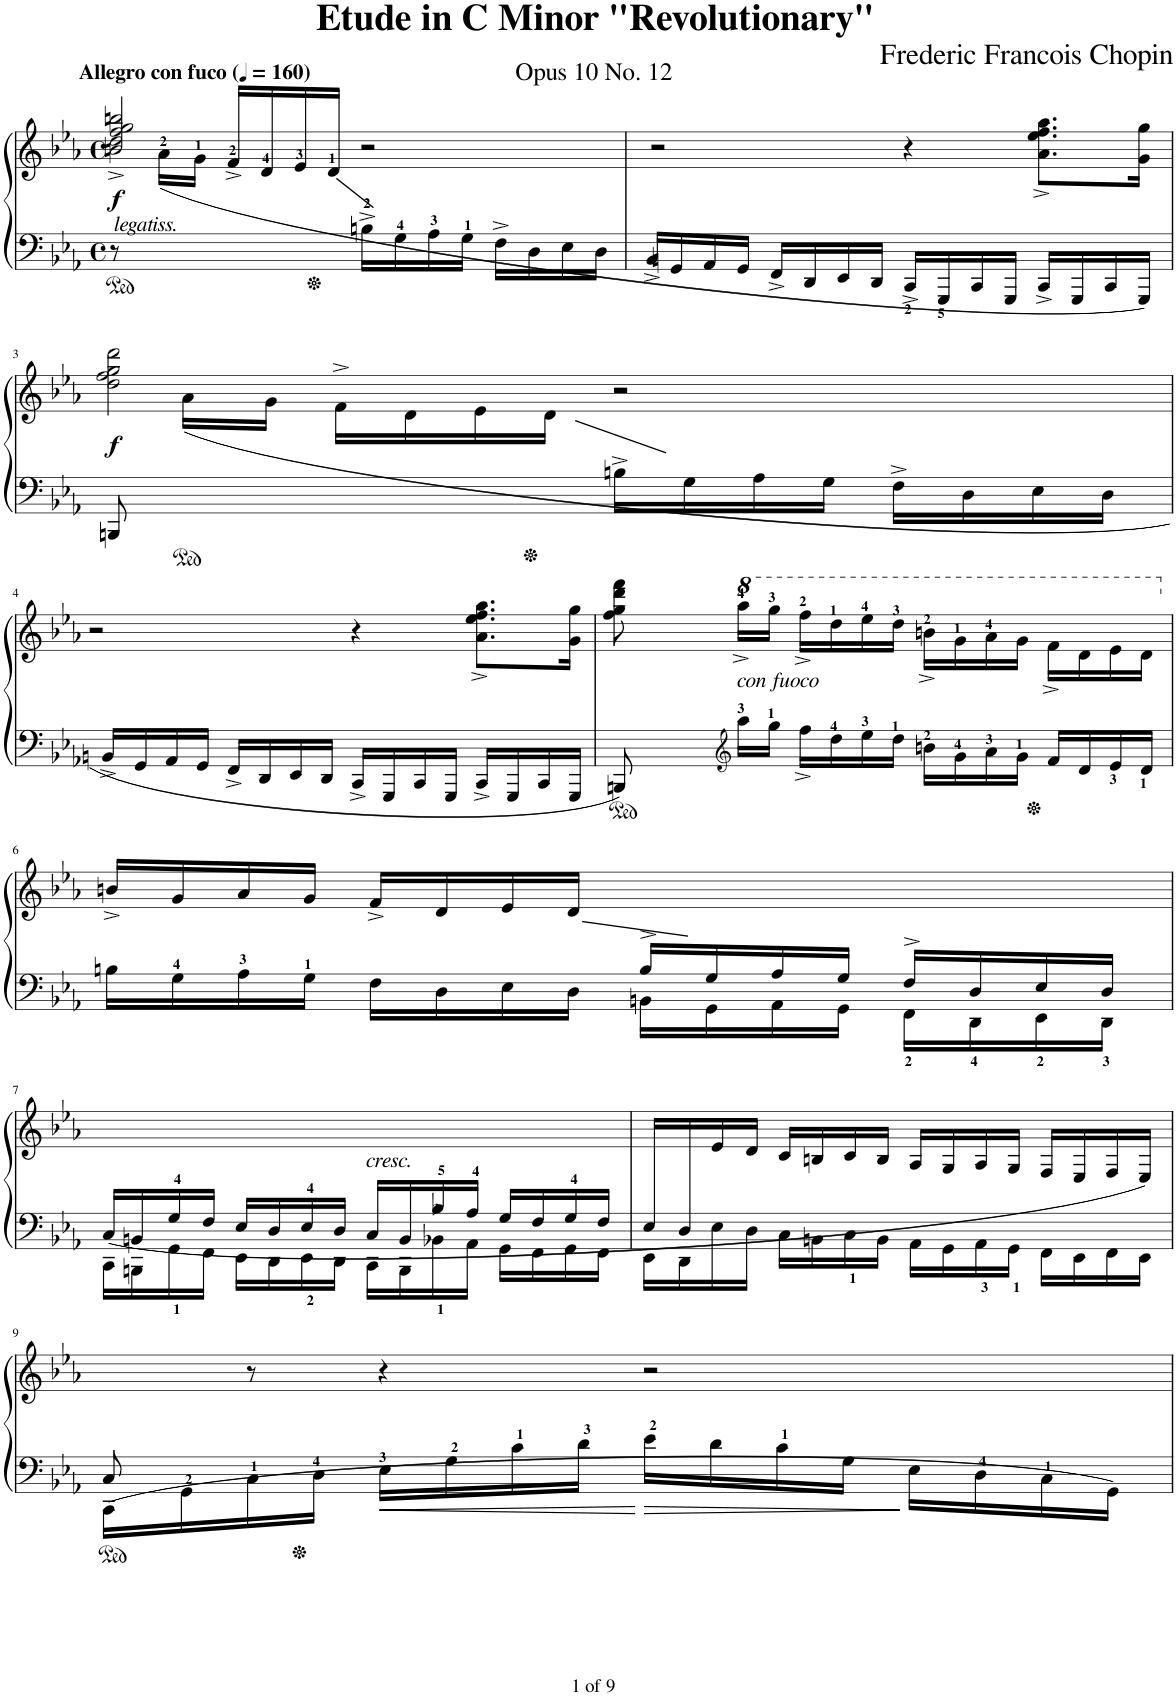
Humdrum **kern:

**kern	**kern	**dynam
*part1	*part1	*part1
*staff2	*staff1	*staff1/2
*I"ピアノ, MIDI	*	*
*clefF4	*clefG2	*
*k[b-e-a-]	*k[b-e-a-]	*
*M4/4	*M4/4	*
*met(c)	*met(c)	*
*MM160	*MM160	*
*ped	*	*
=1	=1	=1
*^	*^	*
*	*^	*	*^	*
*	*	*	*	*	*^	*
!	!	!	!LO:TX:b:i:t=legatiss.	!	!	!	!
!	!	!	!LO:TX:a:B:t=Allegro con fuco	!	!	!	!
!	!	!	!	!	!	!	!LO:DY:b
8r	8ryy	8ryy	2bn/^ 2dd/^ 2ff/^ 2gg/^ 2bbn/^	8ryy	8ryy	8.ryy	f
4.ryy	16.ryy	16ryy	.	(<16a-\LL	16.a-	.	.
.	.	16.ryy	.	16g\JJ	.	16.g	.
.	32ryy	.	.	.	32ryy	.	.
.	16.ryy	.	.	16f^</LL	16.f	.	.
.	.	32ryy	.	.	.	32ryy	.
.	.	16.ryy	.	16d/	.	16.d	.
.	32ryy	.	.	.	32ryy	.	.
.	16.ryy	.	.	16e-/	16.e-	.	.
.	.	32ryy	.	.	.	32ryy	.
*	*	*	*Xped	*	*	*	*
.	.	16.ryy	.	16d/JJ	.	16.d	.
.	32ryy	.	.	.	2ryy	.	.
16Bn^>\LL	16.B	.	2r	2ryy	.	.	.
.	.	32ryy	.	.	.	4...ryy	.
16G\	.	16.G	.	.	.	.	.
.	32ryy	.	.	.	.	.	.
16A-\	16.A-	.	.	.	.	.	.
.	.	32ryy	.	.	.	.	.
16G\JJ	.	16.G	.	.	.	.	.
.	32ryy	.	.	.	.	.	.
16F^\LL	16.F	.	.	.	.	.	.
.	.	32ryy	.	.	.	.	.
16D\	.	16.D	.	.	.	.	.
.	32ryy	.	.	.	.	.	.
16E-\	16.E-	.	.	.	.	.	.
.	.	32ryy	.	.	.	.	.
16D\JJ	.	[16D	.	.	.	.	.
.	32ryy	.	.	.	32ryy	.	.
*	*	*	*v	*v	*v	*v	*
=2	=2	=2	=2	=2
16BBn^</LL	16.BB	32D]	2r	.
.	.	32ryy	.	.
16GG/	.	16.GG	.	.
.	32ryy	.	.	.
16AA-/	16.AA-	.	.	.
.	.	32ryy	.	.
16GG/JJ	.	16.GG	.	.
.	32ryy	.	.	.
16FF^</LL	16.FF	.	.	.
.	.	32ryy	.	.
16DD/	.	16.DD	.	.
.	32ryy	.	.	.
16EE-/	16.EE-	.	.	.
.	.	32ryy	.	.
16DD/JJ	.	16.DD	.	.
.	32ryy	.	.	.
16CC^/LL	16.CC	.	4r	.
.	.	32ryy	.	.
16GGG/	.	16.GGG	.	.
.	32ryy	.	.	.
16CC/	16.CC	.	.	.
.	.	32ryy	.	.
16GGG/JJ	.	16.GGG	.	.
.	32ryy	.	.	.
16CC^/LL	16.CC	.	8.a-\^< 8.ee-\^< 8.ff\^< 8.aa-\^<L	.
.	.	32ryy	.	.
16GGG/	.	16.GGG	.	.
.	32ryy	.	.	.
16CC/	16.CC	.	.	.
.	.	32ryy	.	.
16GGG/JJ)	.	[16GGG	16g\ 16gg\Jk	.
.	32ryy	.	.	.
!!LO:LB:g=z
=3	=3	=3	=3	=3
*	*	*	*^	*
*	*	*	*	*^	*
*	*	*	*	*	*^	*
!	!	!	!	!	!	!	!LO:DY:b
8BBBn/	8BBB	32GGG]	2dd\ 2ff\ 2gg\ 2ddd\	8ryy	8ryy	8.ryy	f
.	.	32ryy	.	.	.	.	.
.	.	32ryy	.	.	.	.	.
.	.	8.ryy	.	.	.	.	.
4.ryy	16.ryy	.	.	(<16a-\LL	16.a-	.	.
.	.	.	.	16g\JJ	.	16.g	.
.	32ryy	.	.	.	32ryy	.	.
.	16.ryy	.	.	16f^\LL	16.f	.	.
.	.	32ryy	.	.	.	32ryy	.
.	.	16.ryy	.	16d\	.	16.d	.
.	32ryy	.	.	.	32ryy	.	.
.	16.ryy	.	.	16e-\	16.e-	.	.
.	.	32ryy	.	.	.	32ryy	.
.	.	16.ryy	.	16d\JJ	.	16.d	.
.	32ryy	.	.	.	2ryy	.	.
16Bn^>\LL	16.B	.	2r	2ryy	.	.	.
.	.	32ryy	.	.	.	4...ryy	.
16G\	.	16.G	.	.	.	.	.
.	32ryy	.	.	.	.	.	.
16A-\	16.A-	.	.	.	.	.	.
.	.	32ryy	.	.	.	.	.
16G\JJ	.	16.G	.	.	.	.	.
.	32ryy	.	.	.	.	.	.
16F^>\LL	16.F	.	.	.	.	.	.
.	.	32ryy	.	.	.	.	.
16D\	.	16.D	.	.	.	.	.
.	32ryy	.	.	.	.	.	.
16E-\	16.E-	.	.	.	.	.	.
.	.	32ryy	.	.	.	.	.
16D\JJ	.	[16D	.	.	.	.	.
.	32ryy	.	.	.	32ryy	.	.
*	*	*	*v	*v	*v	*v	*
!!LO:LB:g=z
=4	=4	=4	=4	=4
16BBn^/LL	16.BB	32D]	2r	.
.	.	32ryy	.	.
16GG/	.	16.GG	.	.
.	32ryy	.	.	.
16AA-/	16.AA-	.	.	.
.	.	32ryy	.	.
16GG/JJ	.	16.GG	.	.
.	32ryy	.	.	.
16FF^/LL	16.FF	.	.	.
.	.	32ryy	.	.
16DD/	.	16.DD	.	.
.	32ryy	.	.	.
16EE-/	16.EE-	.	.	.
.	.	32ryy	.	.
16DD/JJ	.	16.DD	.	.
.	32ryy	.	.	.
16CC^/LL	16.CC	.	4r	.
.	.	32ryy	.	.
16GGG/	.	16.GGG	.	.
.	32ryy	.	.	.
16CC/	16.CC	.	.	.
.	.	32ryy	.	.
16GGG/JJ	.	16.GGG	.	.
.	32ryy	.	.	.
16CC^/LL	16.CC	.	8.a-\^< 8.ee-\^< 8.ff\^< 8.aa-\^<L	.
.	.	32ryy	.	.
16GGG/	.	16.GGG	.	.
.	32ryy	.	.	.
16CC/	16.CC	.	.	.
.	.	32ryy	.	.
16GGG/JJ	.	[16GGG	16g\ 16gg\Jk	.
.	32ryy	.	.	.
*	*v	*v	*	*
=5	=5	=5	=5
8BBBn/)	32GGG]	8ff\ 8gg\ 8ddd\ 8fff\	.
.	32ryy	.	.
.	16ryy	.	.
*clefG2	*	*	*
*	*	*8va	*
!	!	!LO:TX:b:i:t=con fuoco	!
16aa-\LL	2..ryy	16aaa-^<\LL	.
16gg\JJ	.	16ggg\JJ	.
16ff^<\LL	.	16fff^<\LL	.
16dd\	.	16ddd\	.
16ee-\	.	16eee-\	.
16dd\JJ	.	16ddd\JJ	.
16bn\LL	.	16bbn^<\LL	.
16g\	.	16gg\	.
16a-\	.	16aa-\	.
16g\JJ	.	16gg\JJ	.
16f/LL	.	16ff^<\LL	.
16d/	.	16dd\	.
16e-/	.	16ee-\	.
16d/JJ	.	16dd\JJ	.
!!LO:LB:g=z
=6	=6	=6	=6
*	*	*X8va	*
2ryy	16Bn\LL	16bn^/LL	.
.	16G>\	16g/	.
.	16A->\	16a-/	.
.	16G>\JJ	16g/JJ	.
.	16F\LL	16f^/LL	.
.	16D\	16d/	.
.	16E-\	16e-/	.
.	16D\JJ	16d/JJ	.
16B^>/LL	16BBn\LL	8.ryy	.
16G/	16GG\	.	.
16A-/	16AA-\	.	.
16G/JJ	16GG\JJ	16ryy	.
16F^>/LL	16FF\LL	4ryy	.
16D/	16DD\	.	.
16E-/	16EE-\	.	.
16D/JJ	16DD\JJ	.	.
!!LO:LB:g=z
=7	=7	=7	=7
*^	*^	*^	*
*	*	*^	*^	*	*	*
*	*	*	*	*	*	*	*	*
(16C/LL	16.C	16ryy	16CC\LL	16.CC	16ryy	16.ryy	16ryy	.
16BBn/	.	16BB	16BBBn\	.	16BBB	.	16ryy	.
.	32ryy	.	.	32ryy	.	32ryy	.	.
16G/	16.G	16ryy	16GG\	16.GG	16ryy	16.ryy	16ryy	.
16F/JJ	.	16.F	16FF\JJ	.	16.FF	.	16.ryy	.
.	32ryy	.	.	32ryy	.	32ryy	.	.
16E-/LL	16.E-	.	16EE-\LL	16.EE-	.	16.ryy	.	.
.	.	32ryy	.	.	32ryy	.	32ryy	.
16D/	.	16.D	16DD\	.	16.DD	.	16.ryy	.
.	32ryy	.	.	32ryy	.	32ryy	.	.
16E-/	16.E-	.	16EE-\	16.EE-	.	16.ryy	.	.
.	.	32ryy	.	.	32ryy	.	32ryy	.
16D/JJ	.	16.D	16DD\JJ	.	16.DD	.	16.ryy	.
.	32ryy	.	.	32ryy	.	32ryy	.	.
!LO:TX:a:i:t=cresc.	!	!	!	!	!	!	!	!
16C/LL	16.C	.	16CC\LL	16.CC	.	16.ryy	.	.
.	.	32ryy	.	.	32ryy	.	32ryy	.
16BB/	.	16BB	16BBB\	.	16BBB	.	16ryy	.
.	32ryy	.	.	32ryy	.	32ryy	.	.
16B-X/	16.B-X	16ryy	16BB-X\	16.BB-X	16ryy	16.ryy	16ryy	.
16A-/JJ	.	16.A-	16AA-\JJ	.	16.AA-	.	16.ryy	.
.	32ryy	.	.	32ryy	.	32ryy	.	.
16G/LL	16.G	.	16GG\LL	16.GG	.	16.ryy	.	.
.	.	32ryy	.	.	32ryy	.	32ryy	.
16F/	.	16.F	16FF\	.	16.FF	.	16.ryy	.
.	32ryy	.	.	32ryy	.	32ryy	.	.
16G/	16.G	.	16GG\	16.GG	.	16.ryy	.	.
.	.	32ryy	.	.	32ryy	.	32ryy	.
16F/JJ	.	[16F	16FF\JJ	.	[16FF	.	16ryy	.
.	32ryy	.	.	32ryy	.	32ryy	.	.
=8	=8	=8	=8	=8	=8	=8	=8	=8
*	*	*	*	*	*	*	*^	*
16E-/LL	16.E-	32F]	16EE-\LL	16.EE-	32FF]	8ryy	16.ryy	32ryy	.
.	.	32ryy	.	.	32ryy	.	.	32ryy	.
16D/	.	16D	16DD\	.	16DD	.	.	16ryy	.
.	2ryy	.	.	32ryy	.	.	32ryy	.	.
2..ryy	.	2..ryy	16E-\	16.E-	16ryy	16e-/	16.e-	16ryy	.
.	.	.	16D\JJ	.	16.D	16d/JJ	.	16.d	.
.	.	.	.	32ryy	.	.	32ryy	.	.
.	.	.	16C\LL	16.C	.	16c/LL	16.c	.	.
.	.	.	.	.	32ryy	.	.	32ryy	.
.	.	.	16BBn\	.	16.BB	16Bn/	.	16.B	.
.	.	.	.	32ryy	.	.	32ryy	.	.
.	.	.	16C\	16.C	.	16c/	16.c	.	.
.	.	.	.	.	32ryy	.	.	32ryy	.
.	.	.	16BB\JJ	.	16.BB	16B/JJ	.	16.B	.
.	.	.	.	32ryy	.	.	32ryy	.	.
.	.	.	16AA-\LL	16.AA-	.	16A-/LL	16.A-	.	.
.	.	.	.	.	32ryy	.	.	32ryy	.
.	.	.	16GG\	.	16.GG	16G/	.	16.G	.
.	4ryy	.	.	32ryy	.	.	32ryy	.	.
.	.	.	16AA-\	16.AA-	.	16A-/	16.A-	.	.
.	.	.	.	.	32ryy	.	.	32ryy	.
.	.	.	16GG\JJ	.	16.GG	16G/JJ	.	16.G	.
.	.	.	.	32ryy	.	.	32ryy	.	.
.	.	.	16FF\LL	16.FF	.	16F/LL	16.F	.	.
.	.	.	.	.	32ryy	.	.	32ryy	.
.	.	.	16EE-\	.	16.EE-	16E-/	.	16.E-	.
.	8ryy	.	.	32ryy	.	.	32ryy	.	.
.	.	.	16FF\	16.FF	.	16F/	16.F	.	.
.	.	.	.	.	32ryy	.	.	32ryy	.
.	.	.	16EE-\JJ	.	16EE-	16E-/JJ)	.	16E-	.
.	32ryy	.	.	32ryy	.	.	32ryy	.	.
*	*	*	*v	*v	*v	*	*	*	*
*	*	*	*	*v	*v	*v	*
!!LO:LB:g=z
=9	=9	=9	=9	=9	=9
8C/	16CC\LL	16..CC	16ryy	8ryy	.
.	16GG>\	.	16..GG	.	.
.	.	64ryy	.	.	.
2..ryy	16C>\	16..C	.	8r	.
.	.	.	64ryy	.	.
.	16D>\JJ	.	16..D	.	.
.	.	64ryy	.	.	.
.	16E->\LL	16..E-	.	4r	.
.	.	.	64ryy	.	.
.	16G>\	.	16..G	.	.
.	.	64ryy	.	.	.
.	16c>\	16..c	.	.	.
.	.	.	64ryy	.	.
.	16d>\JJ	.	16..d	.	.
.	.	64ryy	.	.	.
.	16e->\LL	16..e-	.	2r	.
.	.	.	64ryy	.	.
.	16d\	.	16..d	.	.
.	.	64ryy	.	.	.
.	16c>\	16..c	.	.	.
.	.	.	64ryy	.	.
.	16G\JJ	.	16..G	.	.
.	.	64ryy	.	.	.
.	16E-\LL	16..E-	.	.	.
.	.	.	64ryy	.	.
.	16D>\	.	16..D	.	.
.	.	64ryy	.	.	.
.	16C>\	16.C	.	.	.
.	.	.	64ryy	.	.
.	16GG\JJ	.	16GG	.	.
.	.	32ryy	.	.	.
*v	*v	*v	*v	*	*
=	=	=
*-	*-	*-
